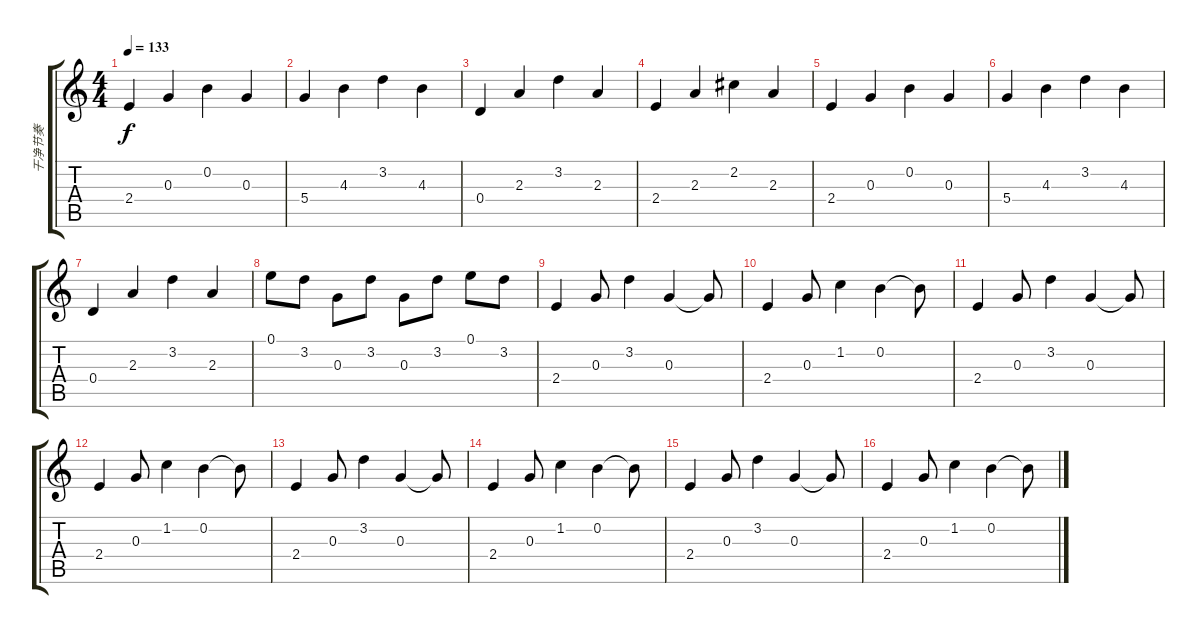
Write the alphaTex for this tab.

\track ("干净节奏" "干净节奏") {instrument acousticguitarsteel}
\staff {score tabs}
\tuning (E4 B3 G3 D3 A2 E2) {hide}
\ts (4 4)
\tempo 133
\clef g2
\ks c
2.4.4{dy f} 0.3.4 0.2.4 0.3.4 |
5.4.4 4.3.4 3.2.4 4.3.4 |
0.4.4 2.3.4 3.2.4 2.3.4 |
2.4.4 2.3.4 2.2.4 2.3.4 |
2.4.4 0.3.4 0.2.4 0.3.4 |
5.4.4 4.3.4 3.2.4 4.3.4 |
0.4.4 2.3.4 3.2.4 2.3.4 |
0.1.8 3.2.8 0.3.8 3.2.8 0.3.8 3.2.8 0.1.8 3.2.8 |
2.4.4 0.3.8 3.2.4 0.3.4 0.3{t}.8 |
2.4.4 0.3.8 1.2.4 0.2.4 0.2{t}.8 |
2.4.4 0.3.8 3.2.4 0.3.4 0.3{t}.8 |
2.4.4 0.3.8 1.2.4 0.2.4 0.2{t}.8 |
2.4.4 0.3.8 3.2.4 0.3.4 0.3{t}.8 |
2.4.4 0.3.8 1.2.4 0.2.4 0.2{t}.8 |
2.4.4 0.3.8 3.2.4 0.3.4 0.3{t}.8 |
2.4.4 0.3.8 1.2.4 0.2.4 0.2{t}.8
